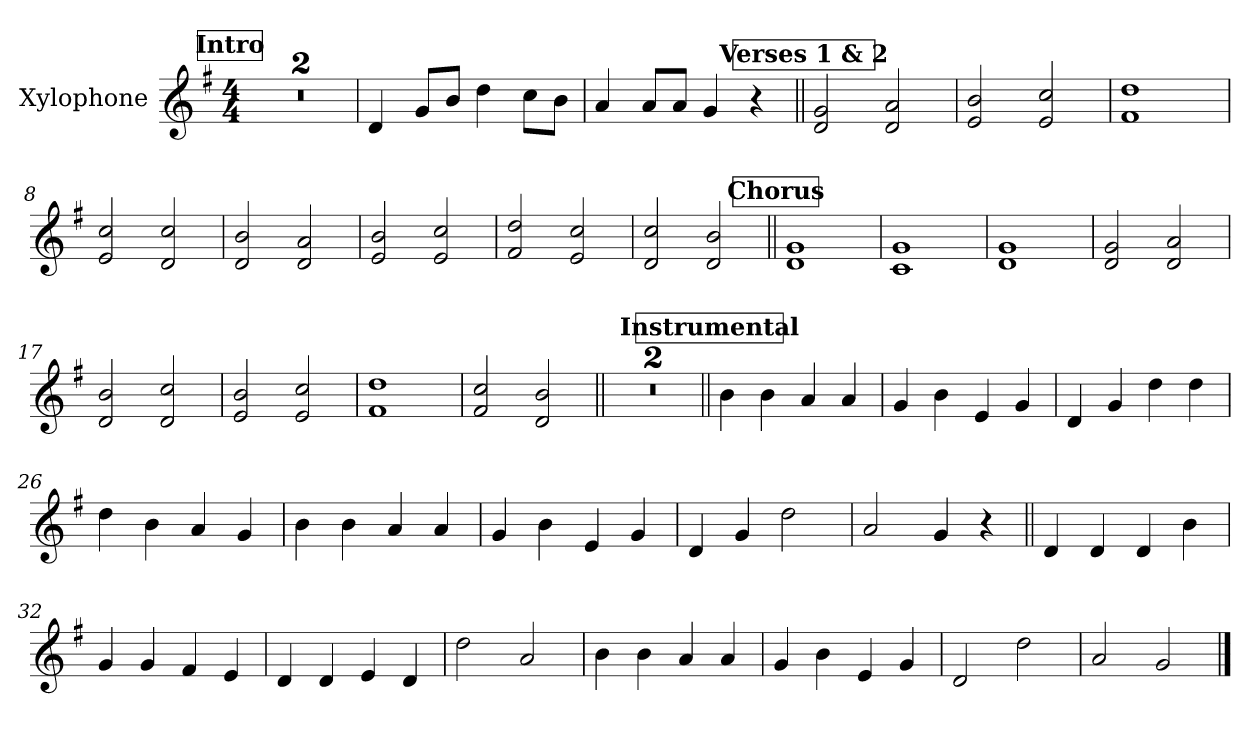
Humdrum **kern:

**kern
*part1
*staff1
*I"Xylophone
*I'Xyl.
*clefG2
*ITrd-7c-12
*k[f#]
*M4/4
*MM120
!!LO:REH:place=s1:B:fs=14:t=Intro
=1
1r
=2
1r
=3
4dd/
8gg/L
8bb/J
4ddd\
8ccc\L
8bb\J
=4
4aa/
8aa/L
8aa/J
4gg/
4r
!!LO:REH:place=s1:a:B:fs=14:t=Verses 1 & 2
=5||
2dd/ 2gg/
2dd/ 2aa/
=6
2ee/ 2bb/
2ee/ 2ccc/
=7
1ff# 1ddd
=8
2ee/ 2ccc/
2dd/ 2ccc/
=9
2dd/ 2bb/
2dd/ 2aa/
=10
2ee/ 2bb/
2ee/ 2ccc/
=11
2ff#/ 2ddd/
2ee/ 2ccc/
=12
2dd/ 2ccc/
2dd/ 2bb/
!!LO:REH:place=s1:a:B:fs=14:t=Chorus
=13||
1dd 1gg
=14
1cc 1gg
!!LO:LB:g=z
=15
1dd 1gg
=16
2dd/ 2gg/
2dd/ 2aa/
=17
2dd/ 2bb/
2dd/ 2ccc/
=18
2ee/ 2bb/
2ee/ 2ccc/
=19
1ff# 1ddd
=20
2ff#/ 2ccc/
2dd/ 2bb/
=21||
1r
=22
1r
!!LO:REH:place=s1:a:B:fs=14:t=Instrumental
=23||
4bb\
4bb\
4aa/
4aa/
=24
4gg/
4bb\
4ee/
4gg/
=25
4dd/
4gg/
4ddd\
4ddd\
=26
4ddd\
4bb\
4aa/
4gg/
=27
4bb\
4bb\
4aa/
4aa/
!!LO:LB:g=z
=28
4gg/
4bb\
4ee/
4gg/
=29
4dd/
4gg/
2ddd\
=30
2aa/
4gg/
4r
=31||
4dd/
4dd/
4dd/
4bb\
=32
4gg/
4gg/
4ff#/
4ee/
=33
4dd/
4dd/
4ee/
4dd/
=34
2ddd\
2aa/
=35
4bb\
4bb\
4aa/
4aa/
=36
4gg/
4bb\
4ee/
4gg/
=37
2dd/
2ddd\
=38
2aa/
2gg/
==
*-
